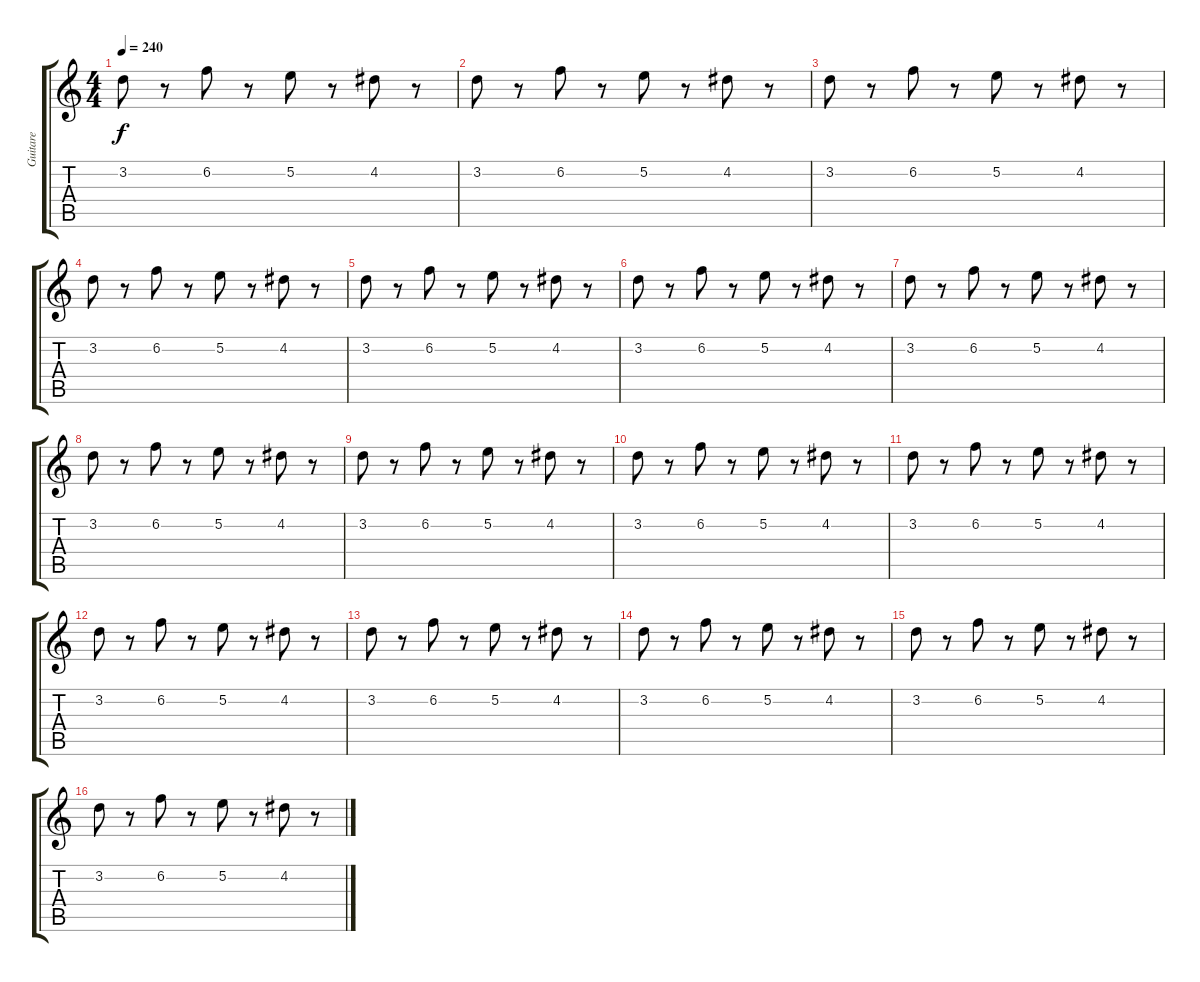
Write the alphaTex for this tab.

\track ("Guitare" "Guitare") {instrument overdrivenguitar}
\staff {score tabs}
\tuning (E4 B3 G3 D3 A2 D2) {hide}
\ts (4 4)
\tempo 240
\clef g2
\ks c
3.2.8{dy f} r.8 6.2.8 r.8 5.2.8 r.8 4.2.8 r.8 |
3.2.8 r.8 6.2.8 r.8 5.2.8 r.8 4.2.8 r.8 |
3.2.8 r.8 6.2.8 r.8 5.2.8 r.8 4.2.8 r.8 |
3.2.8 r.8 6.2.8 r.8 5.2.8 r.8 4.2.8 r.8 |
3.2.8 r.8 6.2.8 r.8 5.2.8 r.8 4.2.8 r.8 |
3.2.8 r.8 6.2.8 r.8 5.2.8 r.8 4.2.8 r.8 |
3.2.8 r.8 6.2.8 r.8 5.2.8 r.8 4.2.8 r.8 |
3.2.8 r.8 6.2.8 r.8 5.2.8 r.8 4.2.8 r.8 |
3.2.8 r.8 6.2.8 r.8 5.2.8 r.8 4.2.8 r.8 |
3.2.8 r.8 6.2.8 r.8 5.2.8 r.8 4.2.8 r.8 |
3.2.8 r.8 6.2.8 r.8 5.2.8 r.8 4.2.8 r.8 |
3.2.8 r.8 6.2.8 r.8 5.2.8 r.8 4.2.8 r.8 |
3.2.8 r.8 6.2.8 r.8 5.2.8 r.8 4.2.8 r.8 |
3.2.8 r.8 6.2.8 r.8 5.2.8 r.8 4.2.8 r.8 |
3.2.8 r.8 6.2.8 r.8 5.2.8 r.8 4.2.8 r.8 |
3.2.8 r.8 6.2.8 r.8 5.2.8 r.8 4.2.8 r.8
